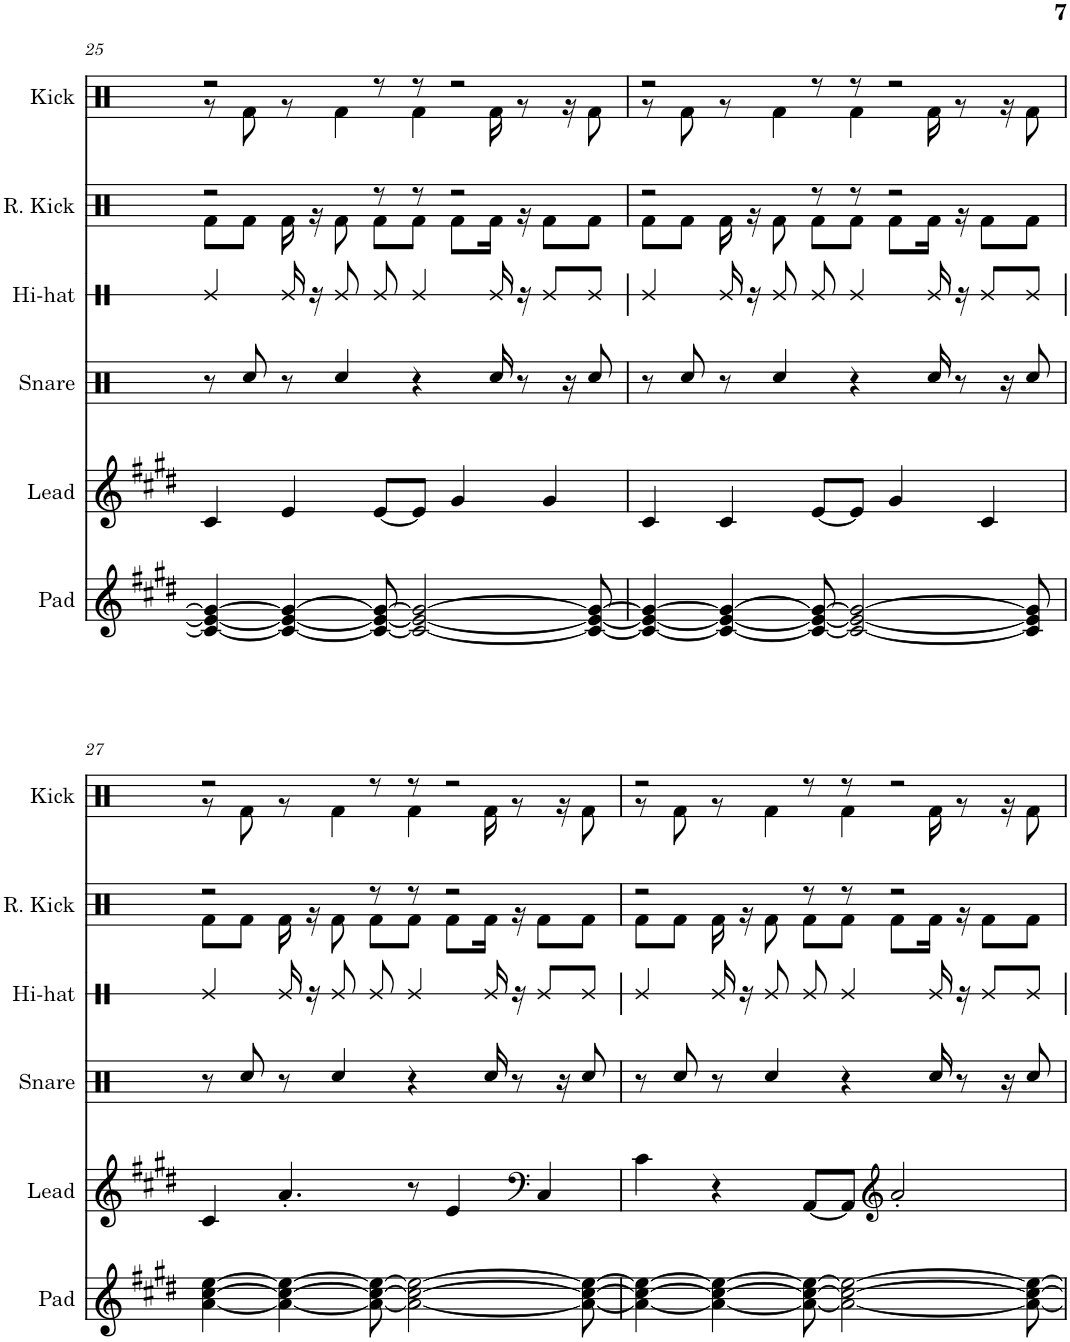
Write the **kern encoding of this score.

**kern	**kern	**kern	**kern	**kern	**kern
*part6	*part5	*part4	*part3	*part2	*part1
*staff6	*staff5	*staff4	*staff3	*staff2	*staff1
*I"Pad	*I"Lead	*I"Snare	*I"Hi-hat	*I"Reverb Kick	*I"Kick
*I'Pad	*I'Lead	*I'Snare	*I'Hi-hat	*I'R. Kick	*I'Kick
!!LO:PB:g=z
*clefG2	*clefG2	*clefX	*clefX	*clefX	*clefX
*k[f#c#g#d#]	*k[f#c#g#d#]	*k[f#c#g#d#]	*k[f#c#g#d#]	*k[f#c#g#d#]	*k[f#c#g#d#]
*M5/4	*M5/4	*M5/4	*M5/4	*M5/4	*M5/4
=25	=25	=25	=25	=25	=25
*	*	*	*	*^	*^
4c#/_ 4e/_ 4g#/_	4c#/	8r	4Re/	2r	8Rf\L	2r	8r
.	.	8Rcc/	.	.	8Rf\J	.	8Rf\
4c#/_ 4e/_ 4g#/_	4e/	8r	16Re/	.	16Rf\	.	8r
.	.	.	16r	.	16r	.	.
.	.	4Rcc/	8Re/	.	8Rf\	.	4Rf\
8c#/_ 8e/_ 8g#/_	[8e/L	.	8Re/	8r	8Rf\L	8r	.
2c#/_ 2e/_ 2g#/_	8e/J]	4r	4Re/	8r	8Rf\J	8r	4Rf\
.	4g#/	.	.	2r	8Rf\L	2r	.
.	.	16Rcc/	16Re/	.	16Rf\Jk	.	16Rf\
.	.	8r	16r	.	16r	.	8r
.	4g#/	.	8Re/L	.	8Rf\L	.	.
.	.	16r	.	.	.	.	16r
8c#/_ 8e/_ 8g#/_	.	8Rcc/	8Re/J	.	8Rf\J	.	8Rf\
=26	=26	=26	=26	=26	=26	=26	=26
4c#/_ 4e/_ 4g#/_	4c#/	8r	4Re/	2r	8Rf\L	2r	8r
.	.	8Rcc/	.	.	8Rf\J	.	8Rf\
4c#/_ 4e/_ 4g#/_	4c#/	8r	16Re/	.	16Rf\	.	8r
.	.	.	16r	.	16r	.	.
.	.	4Rcc/	8Re/	.	8Rf\	.	4Rf\
8c#/_ 8e/_ 8g#/_	[8e/L	.	8Re/	8r	8Rf\L	8r	.
2c#/_ 2e/_ 2g#/_	8e/J]	4r	4Re/	8r	8Rf\J	8r	4Rf\
.	4g#/	.	.	2r	8Rf\L	2r	.
.	.	16Rcc/	16Re/	.	16Rf\Jk	.	16Rf\
.	.	8r	16r	.	16r	.	8r
.	4c#/	.	8Re/L	.	8Rf\L	.	.
.	.	16r	.	.	.	.	16r
8c#/] 8e/] 8g#/]	.	8Rcc/	8Re/J	.	8Rf\J	.	8Rf\
!!LO:LB:g=z	!!
=27	=27	=27	=27	=27	=27	=27	=27
[4a\ [4cc#\ [4ee\	4c#/	8r	4Re/	2r	8Rf\L	2r	8r
.	.	8Rcc/	.	.	8Rf\J	.	8Rf\
4a\_ 4cc#\_ 4ee\_	4.a'/	8r	16Re/	.	16Rf\	.	8r
.	.	.	16r	.	16r	.	.
.	.	4Rcc/	8Re/	.	8Rf\	.	4Rf\
8a\_ 8cc#\_ 8ee\_	.	.	8Re/	8r	8Rf\L	8r	.
2a\_ 2cc#\_ 2ee\_	8r	4r	4Re/	8r	8Rf\J	8r	4Rf\
.	4e/	.	.	2r	8Rf\L	2r	.
.	.	16Rcc/	16Re/	.	16Rf\Jk	.	16Rf\
.	.	8r	16r	.	16r	.	8r
*	*clefF4	*	*	*	*	*	*
.	4C#/	.	8Re/L	.	8Rf\L	.	.
.	.	16r	.	.	.	.	16r
8a\_ 8cc#\_ 8ee\_	.	8Rcc/	8Re/J	.	8Rf\J	.	8Rf\
=28	=28	=28	=28	=28	=28	=28	=28
4a\_ 4cc#\_ 4ee\_	4c#\	8r	4Re/	2r	8Rf\L	2r	8r
.	.	8Rcc/	.	.	8Rf\J	.	8Rf\
4a\_ 4cc#\_ 4ee\_	4r	8r	16Re/	.	16Rf\	.	8r
.	.	.	16r	.	16r	.	.
.	.	4Rcc/	8Re/	.	8Rf\	.	4Rf\
8a\_ 8cc#\_ 8ee\_	[8AA/L	.	8Re/	8r	8Rf\L	8r	.
2a\_ 2cc#\_ 2ee\_	8AA/J]	4r	4Re/	8r	8Rf\J	8r	4Rf\
*	*clefG2	*	*	*	*	*	*
.	2a'/	.	.	2r	8Rf\L	2r	.
.	.	16Rcc/	16Re/	.	16Rf\Jk	.	16Rf\
.	.	8r	16r	.	16r	.	8r
.	.	.	8Re/L	.	8Rf\L	.	.
.	.	16r	.	.	.	.	16r
8a\_ 8cc#\_ 8ee\_	.	8Rcc/	8Re/J	.	8Rf\J	.	8Rf\
*	*	*	*	*v	*v	*	*
*	*	*	*	*	*v	*v
=	=	=	=	=	=
*-	*-	*-	*-	*-	*-
